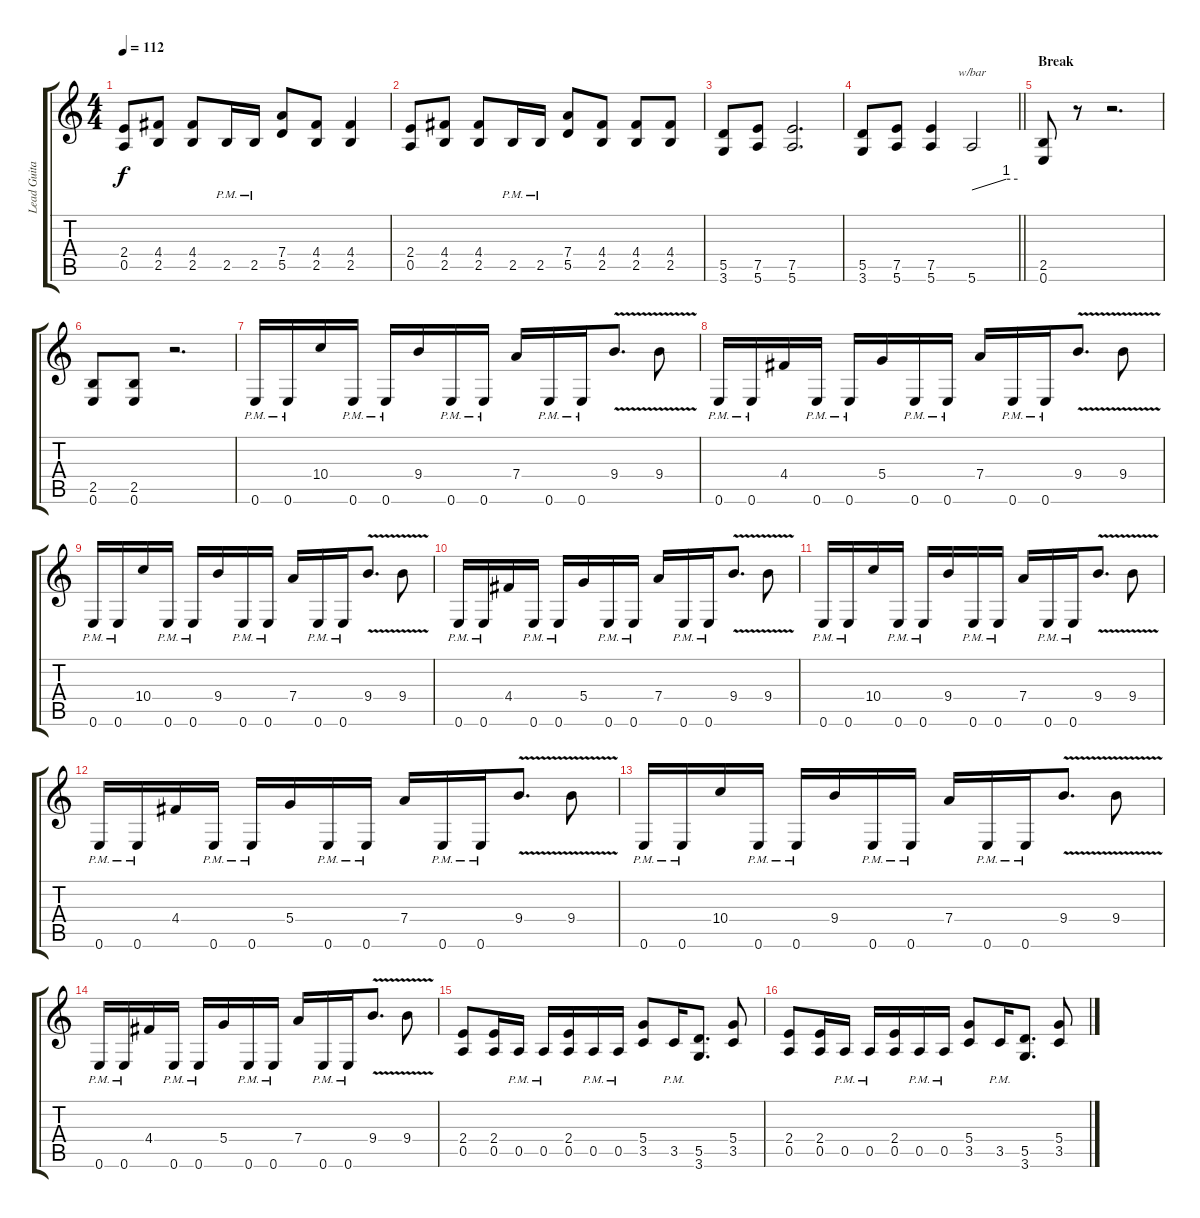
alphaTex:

\track ("Lead Guitar" "Lead Guita") {instrument distortionguitar}
\staff {score tabs}
\tuning (E4 B3 G3 D3 A2 E2) {hide}
\ts (4 4)
\tempo 112
\clef g2
\ks c
(2.4 0.5).8{dy f} (4.4 2.5).8 (4.4 2.5).8 2.5{pm}.16 2.5{pm}.16 (7.4 5.5).8 (4.4 2.5).8 (4.4 2.5).4 |
(2.4 0.5).8 (4.4 2.5).8 (4.4 2.5).8 2.5{pm}.16 2.5{pm}.16 (7.4 5.5).8 (4.4 2.5).8 (4.4 2.5).8 (4.4 2.5).8 |
(5.5 3.6).8 (7.5 5.6).8 (7.5 5.6).2{d} |
\barLineRight lightlight
(5.5 3.6).8 (7.5 5.6).8 (7.5 5.6).4 5.6.2{tbe (custom default 0 0 45 4 60 4)} |
\section ("" "Break")
(2.5 0.6).8 r.8 r.2{d} |
(2.5 0.6).8 (2.5 0.6).8 r.2{d} |
0.6{pm}.16 0.6{pm}.16 10.4.16 0.6{pm}.16 0.6{pm}.16 9.4.16 0.6{pm}.16 0.6{pm}.16 7.4.16 0.6{pm}.16 0.6{pm}.16 9.4{v}.8{d} 9.4{v}.8 |
0.6{pm}.16 0.6{pm}.16 4.4.16 0.6{pm}.16 0.6{pm}.16 5.4.16 0.6{pm}.16 0.6{pm}.16 7.4.16 0.6{pm}.16 0.6{pm}.16 9.4{v}.8{d} 9.4{v}.8 |
0.6{pm}.16 0.6{pm}.16 10.4.16 0.6{pm}.16 0.6{pm}.16 9.4.16 0.6{pm}.16 0.6{pm}.16 7.4.16 0.6{pm}.16 0.6{pm}.16 9.4{v}.8{d} 9.4{v}.8 |
0.6{pm}.16 0.6{pm}.16 4.4.16 0.6{pm}.16 0.6{pm}.16 5.4.16 0.6{pm}.16 0.6{pm}.16 7.4.16 0.6{pm}.16 0.6{pm}.16 9.4{v}.8{d} 9.4{v}.8 |
0.6{pm}.16 0.6{pm}.16 10.4.16 0.6{pm}.16 0.6{pm}.16 9.4.16 0.6{pm}.16 0.6{pm}.16 7.4.16 0.6{pm}.16 0.6{pm}.16 9.4{v}.8{d} 9.4{v}.8 |
0.6{pm}.16 0.6{pm}.16 4.4.16 0.6{pm}.16 0.6{pm}.16 5.4.16 0.6{pm}.16 0.6{pm}.16 7.4.16 0.6{pm}.16 0.6{pm}.16 9.4{v}.8{d} 9.4{v}.8 |
0.6{pm}.16 0.6{pm}.16 10.4.16 0.6{pm}.16 0.6{pm}.16 9.4.16 0.6{pm}.16 0.6{pm}.16 7.4.16 0.6{pm}.16 0.6{pm}.16 9.4{v}.8{d} 9.4{v}.8 |
0.6{pm}.16 0.6{pm}.16 4.4.16 0.6{pm}.16 0.6{pm}.16 5.4.16 0.6{pm}.16 0.6{pm}.16 7.4.16 0.6{pm}.16 0.6{pm}.16 9.4{v}.8{d} 9.4{v}.8 |
(2.4 0.5).8 (2.4 0.5).16 0.5{pm}.16 0.5{pm}.16 (2.4 0.5).16 0.5{pm}.16 0.5{pm}.16 (5.4 3.5).8 3.5{pm}.16 (5.5 3.6).8{d} (5.4 3.5).8 |
(2.4 0.5).8 (2.4 0.5).16 0.5{pm}.16 0.5{pm}.16 (2.4 0.5).16 0.5{pm}.16 0.5{pm}.16 (5.4 3.5).8 3.5{pm}.16 (5.5 3.6).8{d} (5.4 3.5).8
